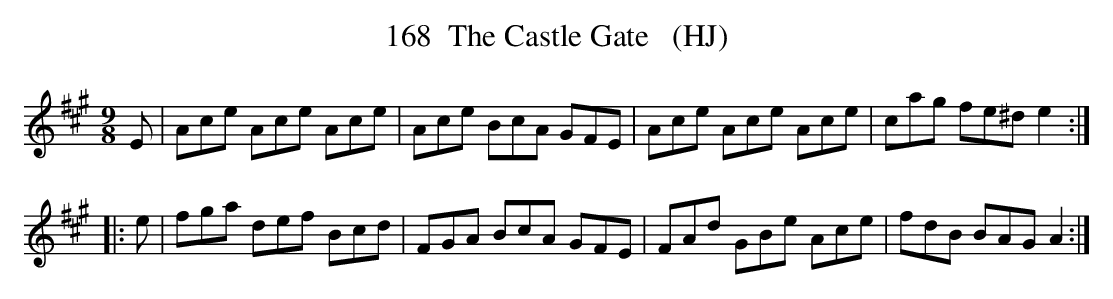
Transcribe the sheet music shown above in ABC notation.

X:1
T:168  The Castle Gate   (HJ)
L:1/8
M:9/8
K:A
E | Ace Ace Ace | Ace BcA GFE | Ace Ace Ace | cag fe^d e2 :|
|:e | fga def Bcd | FGA BcA GFE | FAd GBe Ace | fdB BAG A2 :|
